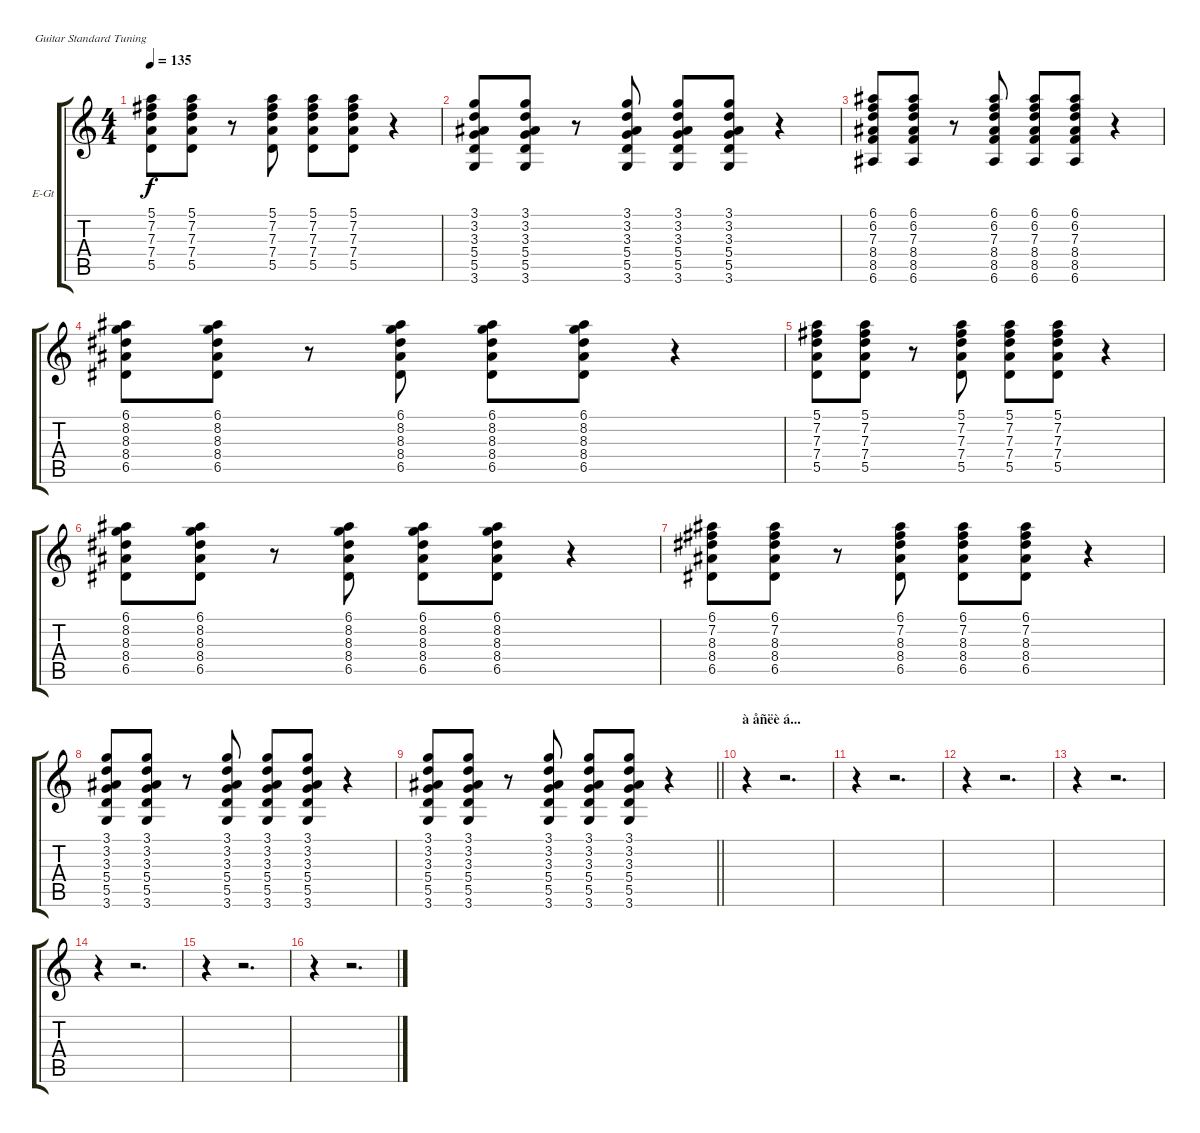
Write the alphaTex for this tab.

\bracketExtendMode groupsimilarinstruments
\firstSystemTrackNameOrientation horizontal
\otherSystemsTrackNameOrientation horizontal
\track ("Äîðîæêà 9" "E-Gt") {instrument electricguitarclean}
\staff {score tabs}
\tuning (E4 B3 G3 D3 A2 E2)
\ts (4 4)
\tempo 135
\clef g2
\ks c
(5.1 7.2 7.3 7.4 5.5).8{dy f} (5.1 7.2 7.3 7.4 5.5).8 r.8 (5.1 7.2 7.3 7.4 5.5).8 (5.1 7.2 7.3 7.4 5.5).8 (5.1 7.2 7.3 7.4 5.5).8 r.4 |
(3.1 3.2 3.3 5.4 5.5 3.6).8 (3.1 3.2 3.3 5.4 5.5 3.6).8 r.8 (3.1 3.2 3.3 5.4 5.5 3.6).8 (3.1 3.2 3.3 5.4 5.5 3.6).8 (3.1 3.2 3.3 5.4 5.5 3.6).8 r.4 |
(6.1 6.2 7.3 8.4 8.5 6.6).8 (6.1 6.2 7.3 8.4 8.5 6.6).8 r.8 (6.1 6.2 7.3 8.4 8.5 6.6).8 (6.1 6.2 7.3 8.4 8.5 6.6).8 (6.1 6.2 7.3 8.4 8.5 6.6).8 r.4 |
(6.1 8.2 8.3 8.4 6.5).8 (6.1 8.2 8.3 8.4 6.5).8 r.8 (6.1 8.2 8.3 8.4 6.5).8 (6.1 8.2 8.3 8.4 6.5).8 (6.1 8.2 8.3 8.4 6.5).8 r.4 |
(5.1 7.2 7.3 7.4 5.5).8 (5.1 7.2 7.3 7.4 5.5).8 r.8 (5.1 7.2 7.3 7.4 5.5).8 (5.1 7.2 7.3 7.4 5.5).8 (5.1 7.2 7.3 7.4 5.5).8 r.4 |
(6.1 8.2 8.3 8.4 6.5).8 (6.1 8.2 8.3 8.4 6.5).8 r.8 (6.1 8.2 8.3 8.4 6.5).8 (6.1 8.2 8.3 8.4 6.5).8 (6.1 8.2 8.3 8.4 6.5).8 r.4 |
(6.1 7.2 8.3 8.4 6.5).8 (6.1 7.2 8.3 8.4 6.5).8 r.8 (6.1 7.2 8.3 8.4 6.5).8 (6.1 7.2 8.3 8.4 6.5).8 (6.1 7.2 8.3 8.4 6.5).8 r.4 |
(3.1 3.2 3.3 5.4 5.5 3.6).8 (3.1 3.2 3.3 5.4 5.5 3.6).8 r.8 (3.1 3.2 3.3 5.4 5.5 3.6).8 (3.1 3.2 3.3 5.4 5.5 3.6).8 (3.1 3.2 3.3 5.4 5.5 3.6).8 r.4 |
\barLineRight lightlight
(3.1 3.2 3.3 5.4 5.5 3.6).8 (3.1 3.2 3.3 5.4 5.5 3.6).8 r.8 (3.1 3.2 3.3 5.4 5.5 3.6).8 (3.1 3.2 3.3 5.4 5.5 3.6).8 (3.1 3.2 3.3 5.4 5.5 3.6).8 r.4 |
\section ("" "à åñëè á...")
r.4 r.2{d} |
r.4 r.2{d} |
r.4 r.2{d} |
r.4 r.2{d} |
r.4 r.2{d} |
r.4 r.2{d} |
r.4 r.2{d}
